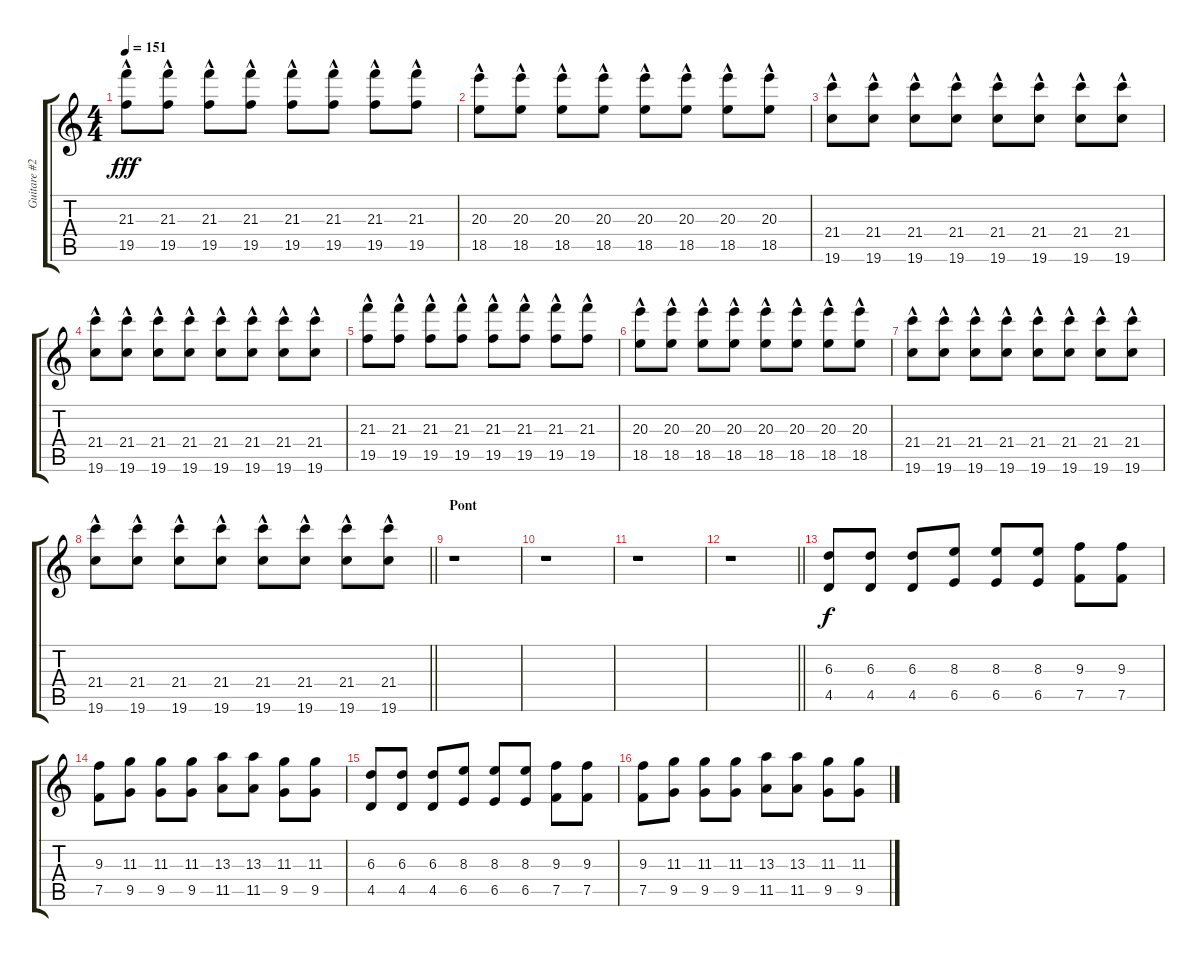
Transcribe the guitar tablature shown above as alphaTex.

\track ("Guitare #2 S.Olsdal" "Guitare #2") {instrument overdrivenguitar}
\staff {score tabs}
\tuning (C4 C4 Ab3 Eb3 Bb2 F2) {hide}
\ts (4 4)
\tempo 151
\clef g2
\ks c
(21.3 19.5{hac}).8{dy fff volume 16 balance 12} (21.3 19.5{hac}).8 (21.3 19.5{hac}).8 (21.3 19.5{hac}).8 (21.3 19.5{hac}).8 (21.3 19.5{hac}).8 (21.3 19.5{hac}).8 (21.3 19.5{hac}).8 |
(20.3 18.5{hac}).8 (20.3 18.5{hac}).8 (20.3 18.5{hac}).8 (20.3 18.5{hac}).8 (20.3 18.5{hac}).8 (20.3 18.5{hac}).8 (20.3 18.5{hac}).8 (20.3 18.5{hac}).8 |
(21.4 19.6{hac}).8 (21.4 19.6{hac}).8 (21.4 19.6{hac}).8 (21.4 19.6{hac}).8 (21.4 19.6{hac}).8 (21.4 19.6{hac}).8 (21.4 19.6{hac}).8 (21.4 19.6{hac}).8 |
(21.4 19.6{hac}).8 (21.4 19.6{hac}).8 (21.4 19.6{hac}).8 (21.4 19.6{hac}).8 (21.4 19.6{hac}).8 (21.4 19.6{hac}).8 (21.4 19.6{hac}).8 (21.4 19.6{hac}).8 |
(21.3 19.5{hac}).8 (21.3 19.5{hac}).8 (21.3 19.5{hac}).8 (21.3 19.5{hac}).8 (21.3 19.5{hac}).8 (21.3 19.5{hac}).8 (21.3 19.5{hac}).8 (21.3 19.5{hac}).8 |
(20.3 18.5{hac}).8 (20.3 18.5{hac}).8 (20.3 18.5{hac}).8 (20.3 18.5{hac}).8 (20.3 18.5{hac}).8 (20.3 18.5{hac}).8 (20.3 18.5{hac}).8 (20.3 18.5{hac}).8 |
(21.4 19.6{hac}).8 (21.4 19.6{hac}).8 (21.4 19.6{hac}).8 (21.4 19.6{hac}).8 (21.4 19.6{hac}).8 (21.4 19.6{hac}).8 (21.4 19.6{hac}).8 (21.4 19.6{hac}).8 |
\barLineRight lightlight
(21.4 19.6{hac}).8 (21.4 19.6{hac}).8 (21.4 19.6{hac}).8 (21.4 19.6{hac}).8 (21.4 19.6{hac}).8 (21.4 19.6{hac}).8 (21.4 19.6{hac}).8 (21.4 19.6{hac}).8 |
\section ("" "Pont")
r.1{balance 8} |
r.1 |
r.1 |
\barLineRight lightlight
r.1 |
(6.3 4.5).8{dy f} (6.3 4.5).8 (6.3 4.5).8 (8.3 6.5).8 (8.3 6.5).8 (8.3 6.5).8 (9.3 7.5).8 (9.3 7.5).8 |
(9.3 7.5).8 (11.3 9.5).8 (11.3 9.5).8 (11.3 9.5).8 (13.3 11.5).8 (13.3 11.5).8 (11.3 9.5).8 (11.3 9.5).8 |
(6.3 4.5).8 (6.3 4.5).8 (6.3 4.5).8 (8.3 6.5).8 (8.3 6.5).8 (8.3 6.5).8 (9.3 7.5).8 (9.3 7.5).8 |
(9.3 7.5).8 (11.3 9.5).8 (11.3 9.5).8 (11.3 9.5).8 (13.3 11.5).8 (13.3 11.5).8 (11.3 9.5).8 (11.3 9.5).8
